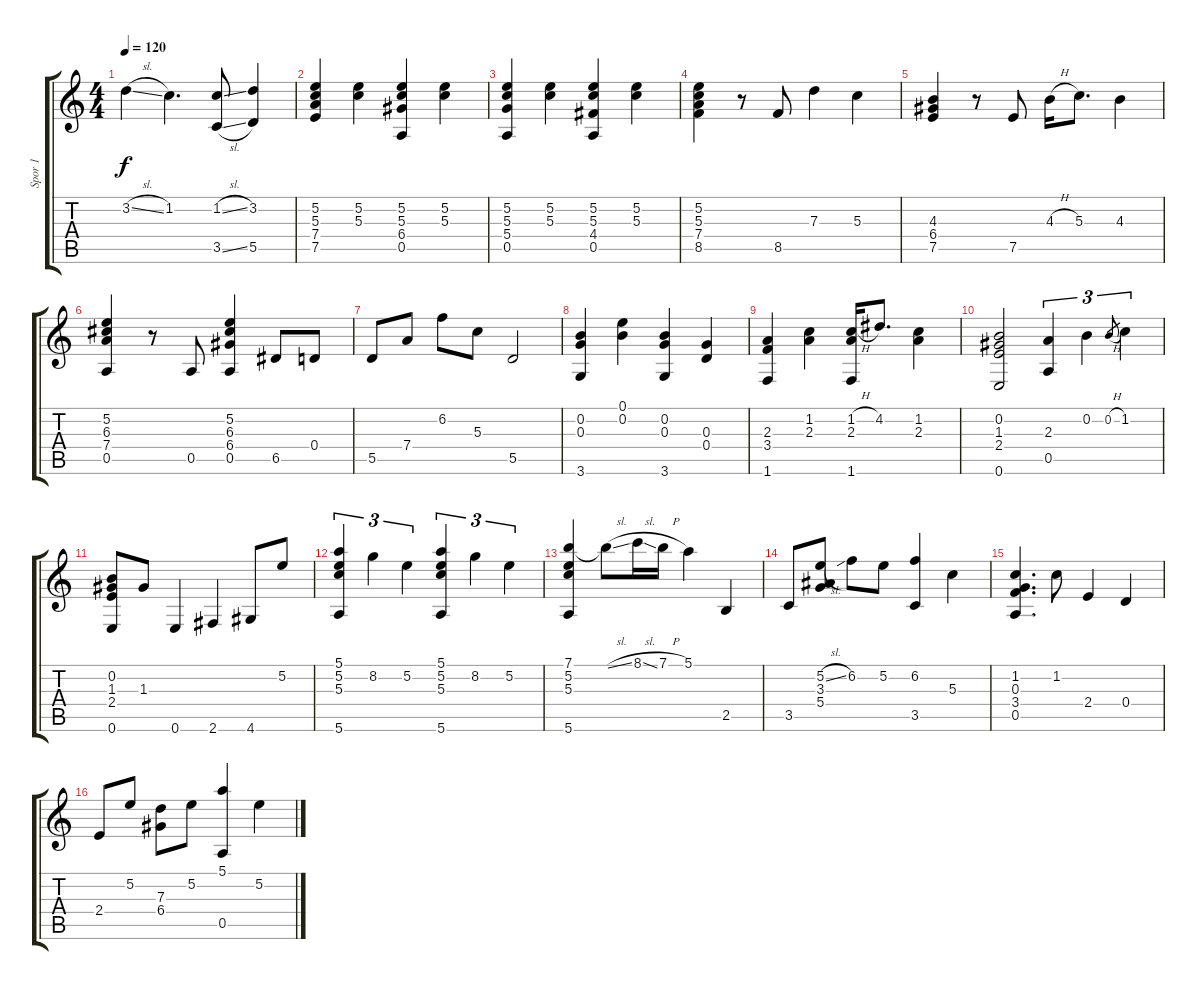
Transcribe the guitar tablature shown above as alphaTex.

\track ("Spor 1" "Spor 1") {instrument acousticguitarnylon}
\staff {score tabs}
\tuning (E4 B3 G3 D3 A2 E2) {hide}
\ts (4 4)
\tempo 120
\clef g2
\ks c
3.2{sl}.4{dy f} 1.2.4{d} (1.2{sl} 3.5{sl}).8 (3.2 5.5).4 |
(5.2 5.3 7.4 7.5).4 (5.2 5.3).4 (5.2 5.3 6.4 0.5).4 (5.2 5.3).4 |
(5.2 5.3 5.4 0.5).4 (5.2 5.3).4 (5.2 5.3 4.4 0.5).4 (5.2 5.3).4 |
(5.2 5.3 7.4 8.5).4 r.8 8.5.8 7.3.4 5.3.4 |
(4.3 6.4 7.5).4 r.8 7.5.8 4.3{h}.16 5.3.8{d} 4.3.4 |
(5.2 6.3 7.4 0.5).4 r.8 0.5.8 (5.2 6.3 6.4 0.5).4 6.5.8 0.4.8 |
5.5.8 7.4.8 6.2.8 5.3.8 5.5.2 |
(0.2 0.3 3.6).4 (0.1 0.2).4 (0.2 0.3 3.6).4 (0.3 0.4).4 |
(2.3 3.4 1.6).4 (1.2 2.3).4 (1.2{h} 2.3 1.6).16 4.2.8{d} (1.2 2.3).4 |
(0.2 1.3 2.4 0.6).2 (2.3 0.5).4{tu (3 2)} 0.2.4{tu (3 2)} 0.2{h}.8{gr} 1.2.4{tu (3 2)} |
(0.2 1.3 2.4 0.6).8 1.3.8 0.6.4 2.6.4 4.6.8 5.2.8 |
(5.1 5.2 5.3 5.6).4{tu (3 2)} 8.2.4{tu (3 2)} 5.2.4{tu (3 2)} (5.1 5.2 5.3 5.6).4{tu (3 2)} 8.2.4{tu (3 2)} 5.2.4{tu (3 2)} |
(7.1 5.2 5.3 5.6).4 7.1{sl t}.8 8.1{sl}.16 7.1{h}.16 5.1.4 2.5.4 |
3.5.8 (5.2{sl} 3.3 5.4).8 6.2.8 5.2.8 (6.2 3.5).4 5.3.4 |
(1.2 0.3 3.4 0.5).4{d} 1.2.8 2.4.4 0.4.4 |
2.4.8 5.2.8 (7.3 6.4).8 5.2.8 (5.1 0.5).4 5.2.4
